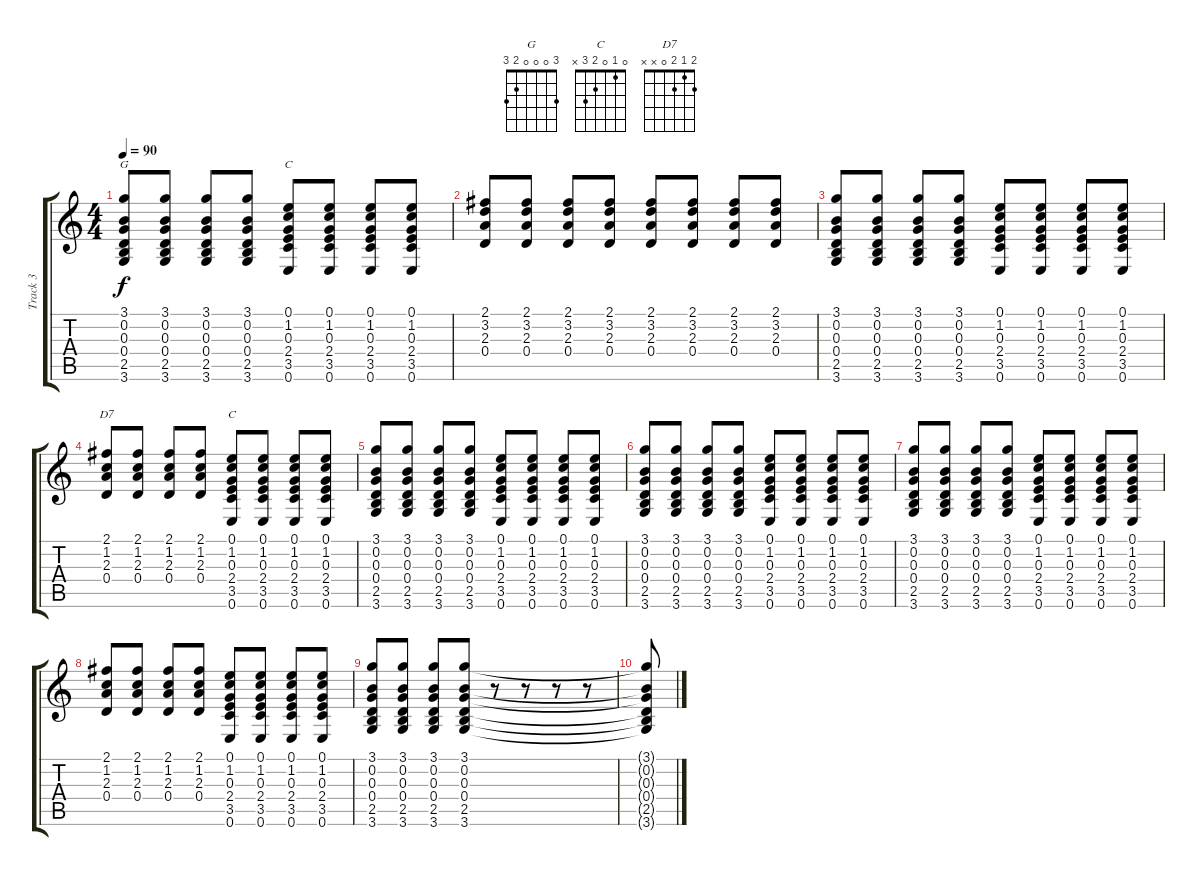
\track ("Track 3" "Track 3") {instrument acousticguitarnylon}
\staff {score tabs}
\tuning (E4 B3 G3 D3 A2 E2) {hide}
\chord ("G" 3 0 0 0 2 3)
\chord ("C" 0 1 0 2 3 0)
\chord ("D7" 2 1 2 0 x x)
\chord ("C" 0 1 0 2 3 x)
\ts (4 4)
\tempo 90
\clef g2
\ks c
(3.1 0.2 0.3 0.4 2.5 3.6).8{ch "G" dy f} (3.1 0.2 0.3 0.4 2.5 3.6).8 (3.1 0.2 0.3 0.4 2.5 3.6).8 (3.1 0.2 0.3 0.4 2.5 3.6).8 (0.1 1.2 0.3 2.4 3.5 0.6).8{ch "C"} (0.1 1.2 0.3 2.4 3.5 0.6).8 (0.1 1.2 0.3 2.4 3.5 0.6).8 (0.1 1.2 0.3 2.4 3.5 0.6).8 |
(2.1 3.2 2.3 0.4).8 (2.1 3.2 2.3 0.4).8 (2.1 3.2 2.3 0.4).8 (2.1 3.2 2.3 0.4).8 (2.1 3.2 2.3 0.4).8 (2.1 3.2 2.3 0.4).8 (2.1 3.2 2.3 0.4).8 (2.1 3.2 2.3 0.4).8 |
(3.1 0.2 0.3 0.4 2.5 3.6).8 (3.1 0.2 0.3 0.4 2.5 3.6).8 (3.1 0.2 0.3 0.4 2.5 3.6).8 (3.1 0.2 0.3 0.4 2.5 3.6).8 (0.1 1.2 0.3 2.4 3.5 0.6).8 (0.1 1.2 0.3 2.4 3.5 0.6).8 (0.1 1.2 0.3 2.4 3.5 0.6).8 (0.1 1.2 0.3 2.4 3.5 0.6).8 |
(2.1 1.2 2.3 0.4).8{ch "D7"} (2.1 1.2 2.3 0.4).8 (2.1 1.2 2.3 0.4).8 (2.1 1.2 2.3 0.4).8 (0.1 1.2 0.3 2.4 3.5 0.6).8{ch "C"} (0.1 1.2 0.3 2.4 3.5 0.6).8 (0.1 1.2 0.3 2.4 3.5 0.6).8 (0.1 1.2 0.3 2.4 3.5 0.6).8 |
(3.1 0.2 0.3 0.4 2.5 3.6).8 (3.1 0.2 0.3 0.4 2.5 3.6).8 (3.1 0.2 0.3 0.4 2.5 3.6).8 (3.1 0.2 0.3 0.4 2.5 3.6).8 (0.1 1.2 0.3 2.4 3.5 0.6).8 (0.1 1.2 0.3 2.4 3.5 0.6).8 (0.1 1.2 0.3 2.4 3.5 0.6).8 (0.1 1.2 0.3 2.4 3.5 0.6).8 |
(3.1 0.2 0.3 0.4 2.5 3.6).8 (3.1 0.2 0.3 0.4 2.5 3.6).8 (3.1 0.2 0.3 0.4 2.5 3.6).8 (3.1 0.2 0.3 0.4 2.5 3.6).8 (0.1 1.2 0.3 2.4 3.5 0.6).8 (0.1 1.2 0.3 2.4 3.5 0.6).8 (0.1 1.2 0.3 2.4 3.5 0.6).8 (0.1 1.2 0.3 2.4 3.5 0.6).8 |
(3.1 0.2 0.3 0.4 2.5 3.6).8 (3.1 0.2 0.3 0.4 2.5 3.6).8 (3.1 0.2 0.3 0.4 2.5 3.6).8 (3.1 0.2 0.3 0.4 2.5 3.6).8 (0.1 1.2 0.3 2.4 3.5 0.6).8 (0.1 1.2 0.3 2.4 3.5 0.6).8 (0.1 1.2 0.3 2.4 3.5 0.6).8 (0.1 1.2 0.3 2.4 3.5 0.6).8 |
(2.1 1.2 2.3 0.4).8 (2.1 1.2 2.3 0.4).8 (2.1 1.2 2.3 0.4).8 (2.1 1.2 2.3 0.4).8 (0.1 1.2 0.3 2.4 3.5 0.6).8 (0.1 1.2 0.3 2.4 3.5 0.6).8 (0.1 1.2 0.3 2.4 3.5 0.6).8 (0.1 1.2 0.3 2.4 3.5 0.6).8 |
(3.1 0.2 0.3 0.4 2.5 3.6).8 (3.1 0.2 0.3 0.4 2.5 3.6).8 (3.1 0.2 0.3 0.4 2.5 3.6).8 (3.1 0.2 0.3 0.4 2.5 3.6).8 r.8 r.8 r.8 r.8 |
(3.1{t} 0.2{t} 0.3{t} 0.4{t} 2.5{t} 3.6{t}).8
